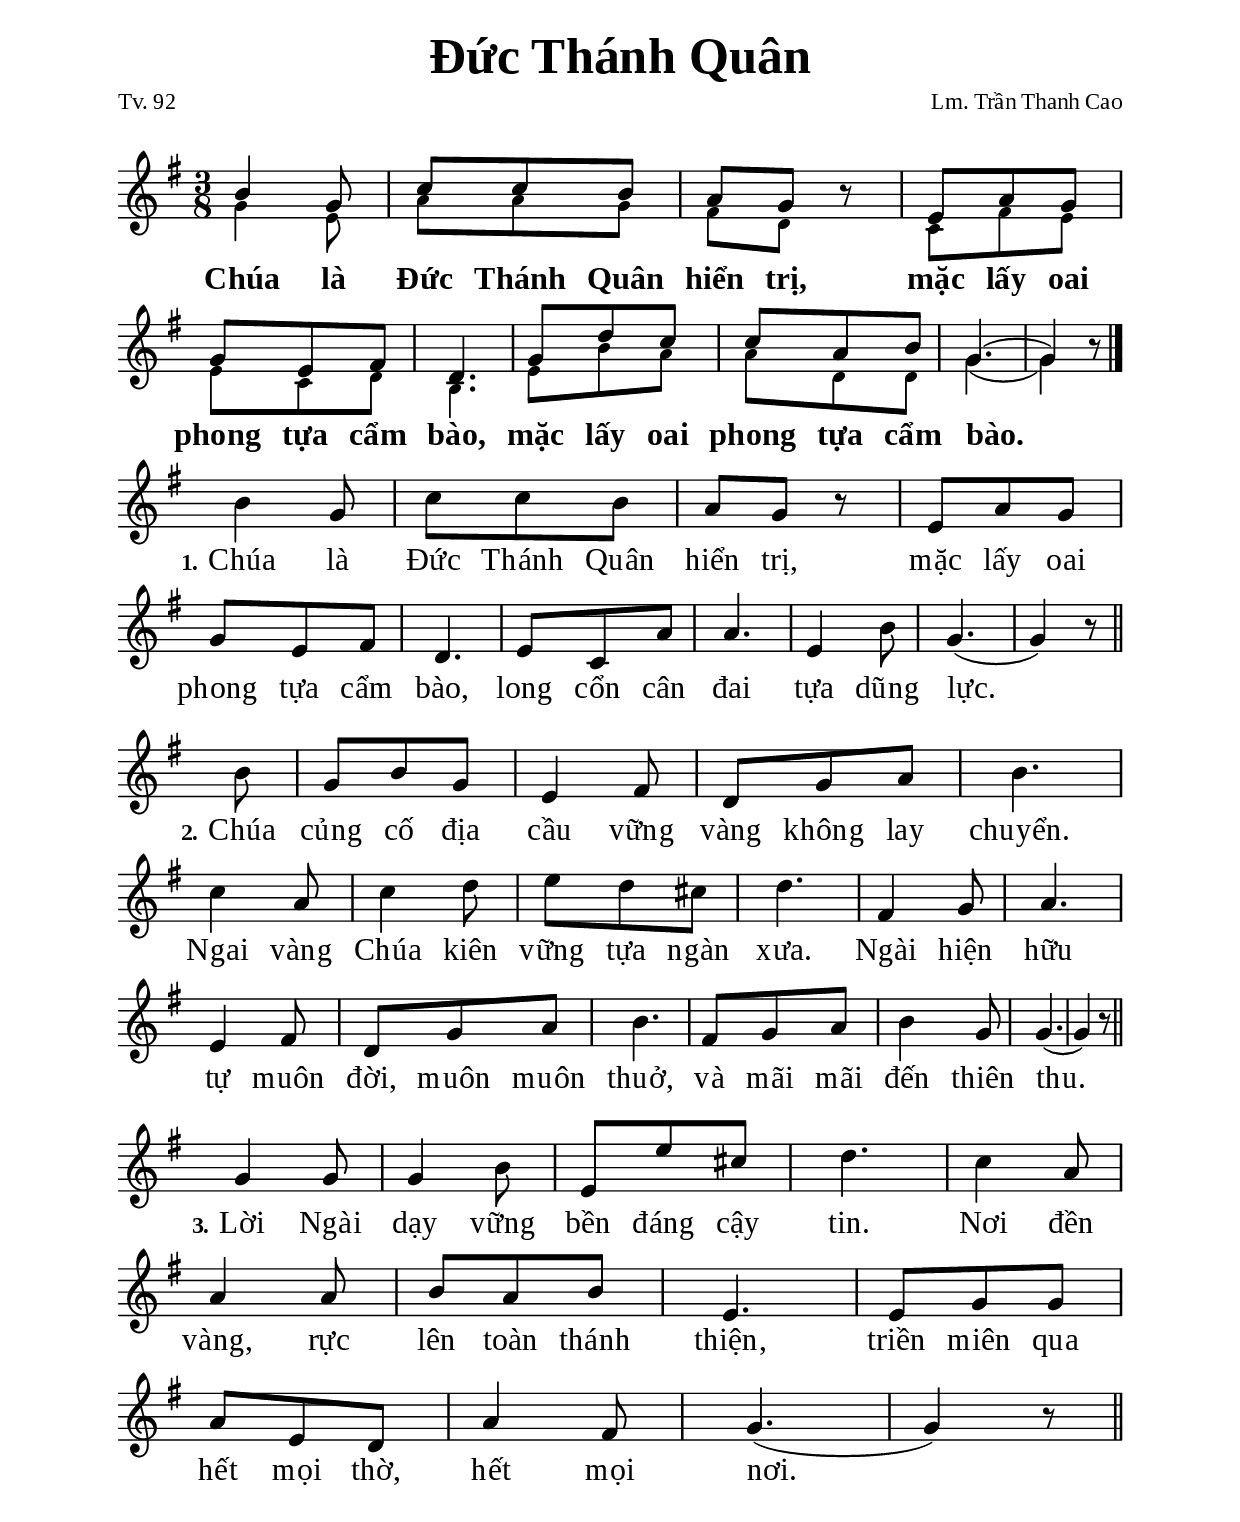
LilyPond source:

% Cài đặt chung
\version "2.20.0"
\include "english.ly"

\header {
  title = \markup { \fontsize #3 "Đức Thánh Quân" }
  poet = "Tv. 92"
  composer = "Lm. Trần Thanh Cao"
  arranger = " "
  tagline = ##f
}


\paper {
  #(set-paper-size "a4")
  top-margin = 10\mm
  bottom-margin = 10\mm
  left-margin = 20\mm
  right-margin = 20\mm
  indent = #0
  #(define fonts
    (make-pango-font-tree
      "Liberation Serif"
      "Liberation Serif"
      "Liberation Serif"
      (/ 20 20)))
  page-count = #1
}

% Nhạc điệp khúc
nhacDiepKhucSop = \relative c'' {

  b4 g8 |
  c c b |
  a g r |
  e a g |
  g e fs |
  d4. |
  g8 d' c |
  c a b |
  g4. ( |
  g4) r8 \bar "|."
}

nhacDiepKhucBas = \relative c'' {


  g4 e8 |
  a a g |
  fs d r |
  c fs e |
  e c d |
  b4. |
  e8 b' a |
  a d, d |
  g4. ( |
  g4) r8
}

% Nhạc phiên khúc
nhacPhienKhucMot = \relative c'' {

  b4 g8 |
  c c b |
  a g r |
  e a g |
  g e fs |
  d4. |
  e8 c a' |
  a4. |
  e4 b'8 |
  g4. ( |
  g4) r8 \bar "||"
}

nhacPhienKhucHai = \relative c'' {

  \partial 8 b8 |
  g b g |
  e4 fs8 |
  d g a |
  b4. |
  c4 a8 |
  c4 d8 |
  e d cs |
  d4. |
  fs,4 g8 |
  a4. |
  e4 fs8 |
  d g a |
  b4. |
  fs8 g a |
  b4 g8 |
  g4. ( |
  g4) r8 \bar "||"
}

nhacPhienKhucBa = \relative c'' {
 
  g4 g8 |
  g4 b8 |
  e, e' cs |
  d4. |
  c4 a8 |
  a4 a8 |
  b a b |
  e,4. |
  e8 g g |
  a e d |
  a'4 fs8 |
  g4. ( |
  g4) r8 \bar "||"
}

% Lời điệp khúc
loiDiepKhuc = \lyricmode {
 
  Chúa là Đức Thánh Quân hiển trị,
  mặc lấy oai phong tựa cẩm bào,
  mặc lấy oai phong tựa cẩm bào.
}

% Lời phiên khúc
loiPhienKhucMot = \lyricmode {
  \set stanza = #"1."
  Chúa là Đức Thánh Quân hiển trị,
  mặc lấy oai phong tựa cẩm bào,
  long cổn cân đai tựa dũng lực.
}

loiPhienKhucHai = \lyricmode {
  \set stanza = #"2."
  Chúa củng cố địa cầu vững vàng không lay chuyển.
  Ngai vàng Chúa kiên vững tựa ngàn xưa.
  Ngài hiện hữu tự muôn đời,
  muôn muôn thuở, và mãi mãi đến thiên thu.
}

loiPhienKhucBa = \lyricmode {
  \set stanza = #"3."
  Lời Ngài dạy vững bền đáng cậy tin.
  Nơi đền vàng, rực lên toàn thánh thiện,
  triền miên qua hết mọi thờ, hết mọi nơi.
}


% Dàn trang
\score {
  \new ChoirStaff <<
    \new Staff = diepKhuc \with {
        \consists "Merge_rests_engraver"
        \magnifyStaff #(magstep +1)
      }
      <<
      \new Voice = beSop {
        \voiceOne \key g \major \time 3/8 \nhacDiepKhucSop
      }
      \new Voice = beBas {
        \override NoteHead.font-size = #-2
        \voiceTwo \key g \major \time 3/8 \nhacDiepKhucBas
               
      }
    >>
    \new Lyrics \lyricsto beSop \loiDiepKhuc
  >>
  \layout {
    \override Lyrics.LyricText.font-series = #'bold
    \override Lyrics.LyricText.font-size = #+3
    \override Lyrics.LyricSpace.minimum-distance = #2.0
    \override Score.BarNumber.break-visibility = ##(#f #f #f)
    \override Score.SpacingSpanner.uniform-stretching = ##t
  }
}

\score {
  \new ChoirStaff <<
    \new Staff = phienKhuc \with {
        \magnifyStaff #(magstep +1)
      }
      <<
      \new Voice = beSop {
        \key g \major \time 3/8 \nhacPhienKhucMot
      }
    >>
    \new Lyrics \lyricsto beSop \loiPhienKhucMot
  >>
  \layout {
    \override Staff.TimeSignature.transparent = ##t
    \override Lyrics.LyricText.font-size = #+3
    \override Lyrics.LyricSpace.minimum-distance = #2.0
    \override Score.BarNumber.break-visibility = ##(#f #f #f)
    \override Score.SpacingSpanner.uniform-stretching = ##t
  }
}

\score {
  \new ChoirStaff <<
    \new Staff = phienKhuc \with {
        \magnifyStaff #(magstep +1)
      }
      <<
      \new Voice = beSop {
        \key g \major \time 3/8 \nhacPhienKhucHai
      }
    >>
    \new Lyrics \lyricsto beSop \loiPhienKhucHai
  >>
  \layout {
    \override Staff.TimeSignature.transparent = ##t
    \override Lyrics.LyricText.font-size = #+3
    \override Lyrics.LyricSpace.minimum-distance = #2.0
    \override Score.BarNumber.break-visibility = ##(#f #f #f)
    \override Score.SpacingSpanner.uniform-stretching = ##t
  }
}

\score {
  \new ChoirStaff <<
    \new Staff = phienKhuc \with {
        \magnifyStaff #(magstep +1)
      }
      <<
      \new Voice = beSop {
        \key g \major \time 3/8 \nhacPhienKhucBa
      }
    >>
    \new Lyrics \lyricsto beSop \loiPhienKhucBa
  >>
  \layout {
    \override Staff.TimeSignature.transparent = ##t
    \override Lyrics.LyricText.font-size = #+3
    \override Lyrics.LyricSpace.minimum-distance = #2.0
    \override Score.BarNumber.break-visibility = ##(#f #f #f)
    \override Score.SpacingSpanner.uniform-stretching = ##t
  }
}